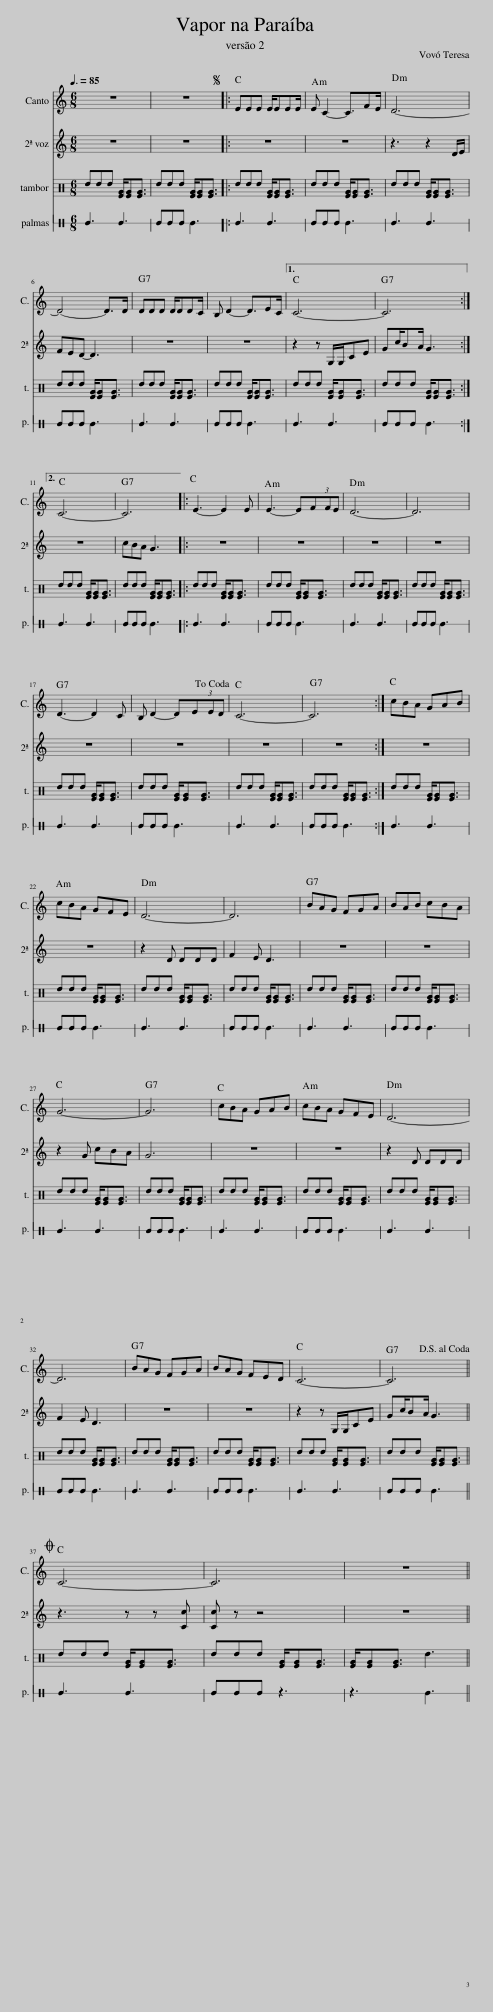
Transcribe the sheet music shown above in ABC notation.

X:1
%%score 1 2 3 4
L:1/8
Q:3/8=85
M:6/8
I:linebreak $
K:C
V:1 treble
V:2 treble
V:3 perc
K:none
V:4 perc stafflines=1
K:none
V:1
 z6 | z6 |:S EEE E/EEE/ | E C2- C3/2FE/ | D6- |$ %5
 D4- D>D | DDD D/DDC/ | B, D2- D3/2EC/ |1 C6- | C6 :|2$ %10
 C6- | C6 |: E3- E2 E | E3- E(3FFE | D6- | %15
 D6 |$ D3- D2 C | B, D2- D(3EED!dacoda! | C6- | C6 :| %20
 cBA GAB |$ cBA GFE | D6- | D6 | BAG FGA | %25
 BAB cBA |$ G6- | G6 | cBA GAB | cBA GFE | %30
 D6- |$ D6 | BAG FGA | BAG FED | C6- | %35
 C6!D.S.! ||$O C6- | C6 | z6 || %39
V:2
 z6 | z6 |: z6 | z6 | z3 z2 D/E/ |$ %5
 FED- D3 | z6 | z6 |1 z2 z G,/G,/CE | Gc/BA/ G3 :|2$ %10
 z6 | cBA G3 |: z6 | z6 | z6 | %15
 z6 |$ z6 | z6 | z6 | z6 :| %20
 z6 |$ z6 | z2 D DDD | F2 E D3 | z6 | %25
 z6 |$ z2 G cBA | G6 | z6 | z6 | %30
 z2 D DDD |$ F2 E D3 | z6 | z6 | z2 z G,/G,/CE | %35
 Gc/BA/ G3 ||$ z3 z z [Cc] | [Cc] z z4 | z6 || %39
V:3
 ddd [EG]/[EG][EG]3/2 | ddd [EG]/[EG][EG]3/2 |: ddd [EG]/[EG][EG]3/2 | ddd [EG]/[EG][EG]3/2 | ddd [EG]/[EG][EG]3/2 |$ %5
 ddd [EG]/[EG][EG]3/2 | ddd [EG]/[EG][EG]3/2 | ddd [EG]/[EG][EG]3/2 |1 ddd [EG]/[EG][EG]3/2 | ddd [EG]/[EG][EG]3/2 :|2$ %10
 ddd [EG]/[EG][EG]3/2 | ddd [EG]/[EG][EG]3/2 |: ddd [EG]/[EG][EG]3/2 | ddd [EG]/[EG][EG]3/2 | ddd [EG]/[EG][EG]3/2 | %15
 ddd [EG]/[EG][EG]3/2 |$ ddd [EG]/[EG][EG]3/2 | ddd [EG]/[EG][EG]3/2 | ddd [EG]/[EG][EG]3/2 | ddd [EG]/[EG][EG]3/2 :| %20
 ddd [EG]/[EG][EG]3/2 |$ ddd [EG]/[EG][EG]3/2 | ddd [EG]/[EG][EG]3/2 | ddd [EG]/[EG][EG]3/2 | ddd [EG]/[EG][EG]3/2 | %25
 ddd [EG]/[EG][EG]3/2 |$ ddd [EG]/[EG][EG]3/2 | ddd [EG]/[EG][EG]3/2 | ddd [EG]/[EG][EG]3/2 | ddd [EG]/[EG][EG]3/2 | %30
 ddd [EG]/[EG][EG]3/2 |$ ddd [EG]/[EG][EG]3/2 | ddd [EG]/[EG][EG]3/2 | ddd [EG]/[EG][EG]3/2 | ddd [EG]/[EG][EG]3/2 | %35
 ddd [EG]/[EG][EG]3/2 ||$ ddd [EG]/[EG][EG]3/2 | ddd [EG]/[EG][EG]3/2 | [EG]/[EG][EG]3/2 d3 || %39
V:4
 E3 E3 | EEE E3 |: E3 E3 | EEE E3 | E3 E3 |$ %5
 EEE E3 | E3 E3 | EEE E3 |1 E3 E3 | EEE E3 :|2$ %10
 E3 E3 | EEE E3 |: E3 E3 | EEE E3 | E3 E3 | %15
 EEE E3 |$ E3 E3 | EEE E3 | E3 E3 | EEE E3 :| %20
 E3 E3 |$ EEE E3 | E3 E3 | EEE E3 | E3 E3 | %25
 EEE E3 |$ E3 E3 | EEE E3 | E3 E3 | EEE E3 | %30
 E3 E3 |$ EEE E3 | E3 E3 | EEE E3 | E3 E3 | %35
 EEE E3 ||$ E3 E3 | EEE z3 | z3 E3 || %39
